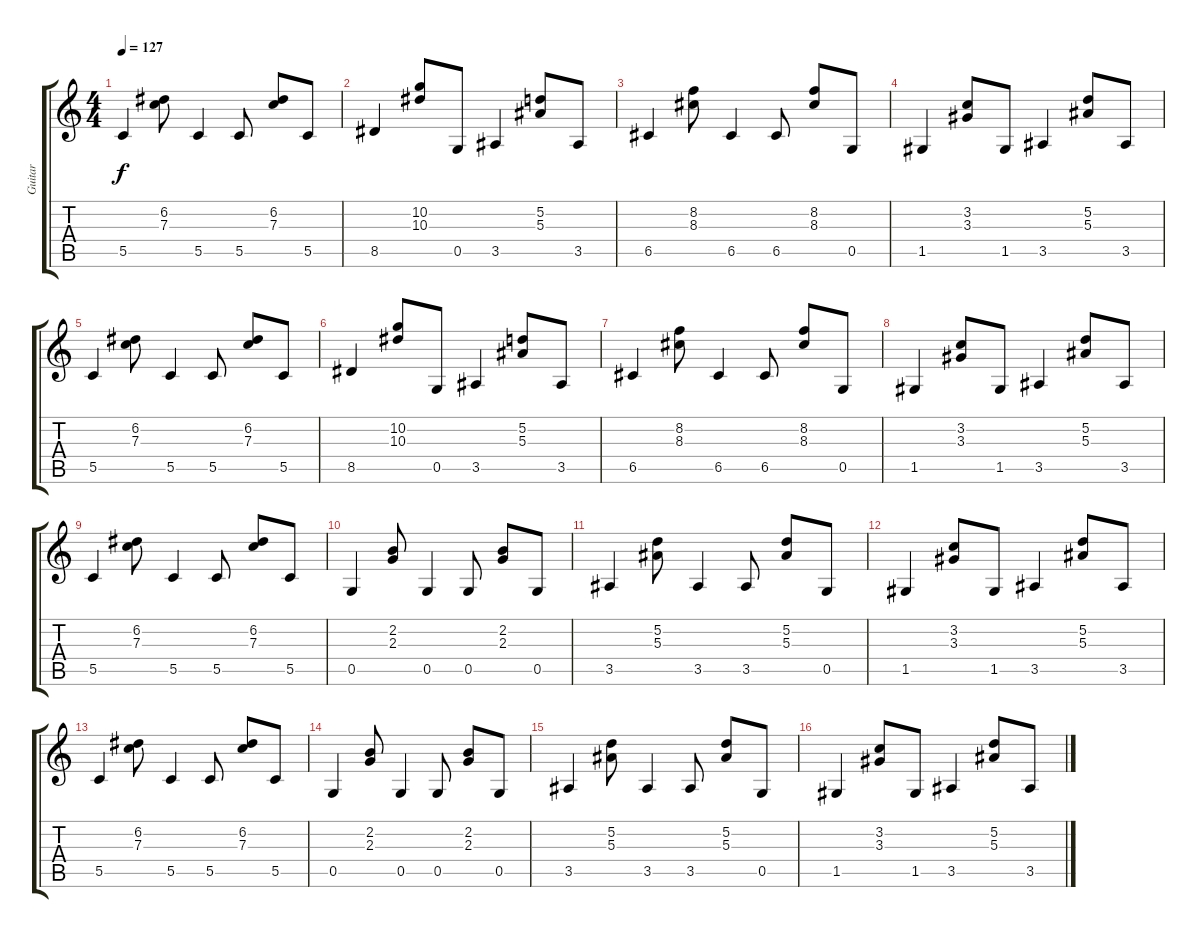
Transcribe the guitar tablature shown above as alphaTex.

\track ("Guitar" "Guitar") {instrument acousticguitarsteel}
\staff {score tabs}
\tuning (D4 A3 F3 C3 G2 C2) {hide}
\ts (4 4)
\tempo 127
\clef g2
\ks c
5.5.4{dy f} (6.2 7.3).8 5.5.4 5.5.8 (6.2 7.3).8 5.5.8 |
8.5.4 (10.2 10.3).8 0.5.8 3.5.4 (5.2 5.3).8 3.5.8 |
6.5.4 (8.2 8.3).8 6.5.4 6.5.8 (8.2 8.3).8 0.5.8 |
1.5.4 (3.2 3.3).8 1.5.8 3.5.4 (5.2 5.3).8 3.5.8 |
5.5.4 (6.2 7.3).8 5.5.4 5.5.8 (6.2 7.3).8 5.5.8 |
8.5.4 (10.2 10.3).8 0.5.8 3.5.4 (5.2 5.3).8 3.5.8 |
6.5.4 (8.2 8.3).8 6.5.4 6.5.8 (8.2 8.3).8 0.5.8 |
1.5.4 (3.2 3.3).8 1.5.8 3.5.4 (5.2 5.3).8 3.5.8 |
5.5.4 (6.2 7.3).8 5.5.4 5.5.8 (6.2 7.3).8 5.5.8 |
0.5.4 (2.2 2.3).8 0.5.4 0.5.8 (2.2 2.3).8 0.5.8 |
3.5.4 (5.2 5.3).8 3.5.4 3.5.8 (5.2 5.3).8 0.5.8 |
1.5.4 (3.2 3.3).8 1.5.8 3.5.4 (5.2 5.3).8 3.5.8 |
5.5.4 (6.2 7.3).8 5.5.4 5.5.8 (6.2 7.3).8 5.5.8 |
0.5.4 (2.2 2.3).8 0.5.4 0.5.8 (2.2 2.3).8 0.5.8 |
3.5.4 (5.2 5.3).8 3.5.4 3.5.8 (5.2 5.3).8 0.5.8 |
1.5.4 (3.2 3.3).8 1.5.8 3.5.4 (5.2 5.3).8 3.5.8
